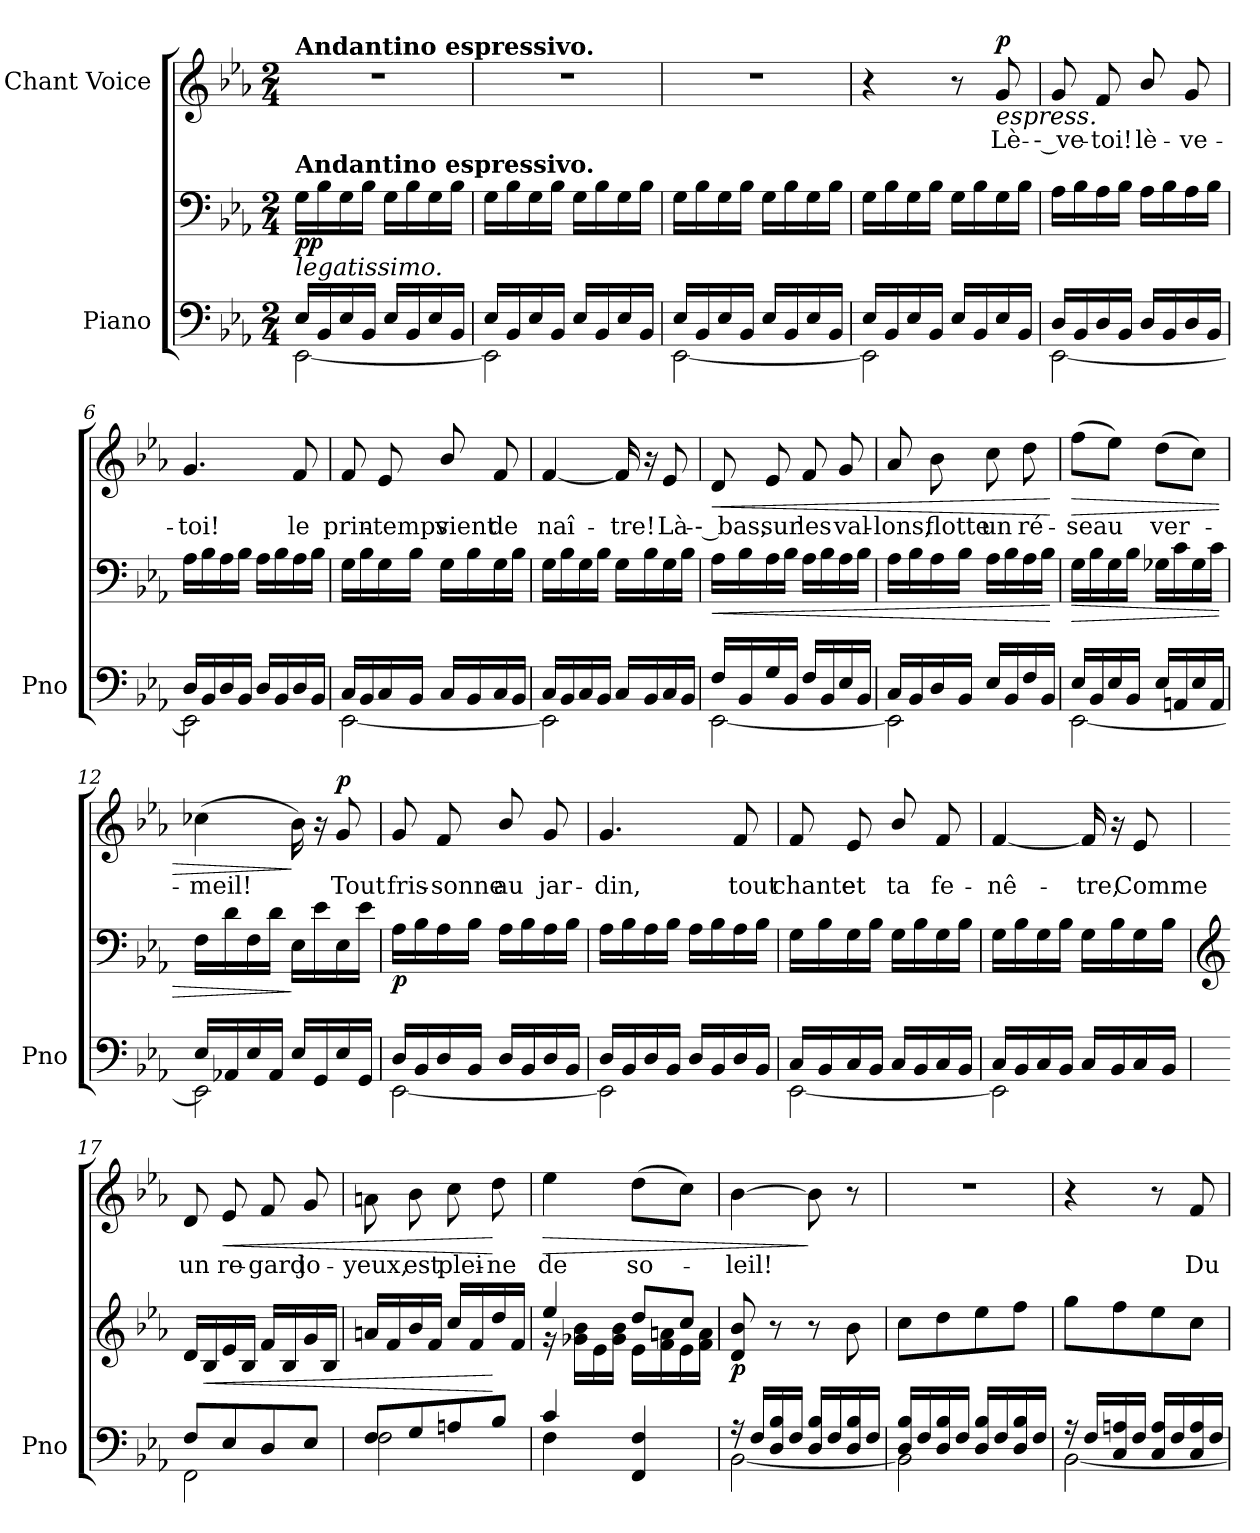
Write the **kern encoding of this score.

**kern	**kern	**dynam	**kern	**text	**dynam
*part2	*part2	*part2	*part1	*part1	*part1
*staff3	*staff2	*staff2/3	*staff1	*staff1	*staff1
*I"Piano	*	*	*I"Chant Voice	*	*
*I'Pno	*	*	*	*	*
*clefF4	*clefF4	*	*clefG2	*	*
*k[b-e-a-]	*k[b-e-a-]	*	*k[b-e-a-]	*	*
*M2/4	*M2/4	*	*M2/4	*	*
*MM92	*MM92	*	*MM92	*	*
=1	=1	=1	=1	=1	=1
*^	*	*	*	*	*
!	!	!	!	!LO:TX:a:B:t=Andantino espressivo.	!	!
!	!	!LO:TX:b:i:t=legatissimo.	!	!	!	!
!	!	!LO:TX:a:B:t=Andantino espressivo.	!	!	!	!
!	!	!	!LO:DY:b	!	!	!
16E-/LL	[2EE-\	16G\LL	pp	2r	.	.
16BB-/	.	16B-\	.	.	.	.
16E-/	.	16G\	.	.	.	.
16BB-/JJ	.	16B-\JJ	.	.	.	.
16E-/LL	.	16G\LL	.	.	.	.
16BB-/	.	16B-\	.	.	.	.
16E-/	.	16G\	.	.	.	.
16BB-/JJ	.	16B-\JJ	.	.	.	.
=2	=2	=2	=2	=2	=2	=2
16E-/LL	2EE-\]	16G\LL	.	2r	.	.
16BB-/	.	16B-\	.	.	.	.
16E-/	.	16G\	.	.	.	.
16BB-/JJ	.	16B-\JJ	.	.	.	.
16E-/LL	.	16G\LL	.	.	.	.
16BB-/	.	16B-\	.	.	.	.
16E-/	.	16G\	.	.	.	.
16BB-/JJ	.	16B-\JJ	.	.	.	.
=3	=3	=3	=3	=3	=3	=3
16E-/LL	[2EE-\	16G\LL	.	2r	.	.
16BB-/	.	16B-\	.	.	.	.
16E-/	.	16G\	.	.	.	.
16BB-/JJ	.	16B-\JJ	.	.	.	.
16E-/LL	.	16G\LL	.	.	.	.
16BB-/	.	16B-\	.	.	.	.
16E-/	.	16G\	.	.	.	.
16BB-/JJ	.	16B-\JJ	.	.	.	.
!!LO:LB:g=z
=4	=4	=4	=4	=4	=4	=4
16E-/LL	2EE-\]	16G\LL	.	4r	.	.
16BB-/	.	16B-\	.	.	.	.
16E-/	.	16G\	.	.	.	.
16BB-/JJ	.	16B-\JJ	.	.	.	.
16E-/LL	.	16G\LL	.	8r	.	.
16BB-/	.	16B-\	.	.	.	.
!	!	!	!	!LO:TX:b:i:t=espress.	!	!
!	!	!	!	!	!LO:LY:b	!LO:DY:a
16E-/	.	16G\	.	8g/	Lè-	p
16BB-/JJ	.	16B-\JJ	.	.	.	.
!!LO:LB:g=z
=5	=5	=5	=5	=5	=5	=5
!	!	!	!	!	!LO:LY:b	!
16D/LL	[2EE-\	16A-\LL	.	8g/	-- ve-	.
16BB-/	.	16B-\	.	.	.	.
!	!	!	!	!	!LO:LY:b	!
16D/	.	16A-\	.	8f/	-toi!	.
16BB-/JJ	.	16B-\JJ	.	.	.	.
!	!	!	!	!	!LO:LY:b	!
16D/LL	.	16A-\LL	.	8b-/	lè-	.
16BB-/	.	16B-\	.	.	.	.
!	!	!	!	!	!LO:LY:b	!
16D/	.	16A-\	.	8g/	-ve-	.
16BB-/JJ	.	16B-\JJ	.	.	.	.
=6	=6	=6	=6	=6	=6	=6
!	!	!	!	!	!LO:LY:b	!
16D/LL	2EE-\]	16A-\LL	.	4.g/	-toi!	.
16BB-/	.	16B-\	.	.	.	.
16D/	.	16A-\	.	.	.	.
16BB-/JJ	.	16B-\JJ	.	.	.	.
16D/LL	.	16A-\LL	.	.	.	.
16BB-/	.	16B-\	.	.	.	.
!	!	!	!	!	!LO:LY:b	!
16D/	.	16A-\	.	8f/	le	.
16BB-/JJ	.	16B-\JJ	.	.	.	.
=7	=7	=7	=7	=7	=7	=7
!	!	!	!	!	!LO:LY:b	!
16C/LL	[2EE-\	16G\LL	.	8f/	prin-	.
16BB-/	.	16B-\	.	.	.	.
!	!	!	!	!	!LO:LY:b	!
16C/	.	16G\	.	8e-/	-temps	.
16BB-/JJ	.	16B-\JJ	.	.	.	.
!	!	!	!	!	!LO:LY:b	!
16C/LL	.	16G\LL	.	8b-/	vient	.
16BB-/	.	16B-\	.	.	.	.
!	!	!	!	!	!LO:LY:b	!
16C/	.	16G\	.	8f/	de	.
16BB-/JJ	.	16B-\JJ	.	.	.	.
=8	=8	=8	=8	=8	=8	=8
!	!	!	!	!	!LO:LY:b	!
16C/LL	2EE-\]	16G\LL	.	[4f/	naî-	.
16BB-/	.	16B-\	.	.	.	.
16C/	.	16G\	.	.	.	.
16BB-/JJ	.	16B-\JJ	.	.	.	.
!	!	!	!	!	!LO:LY:b	!
16C/LL	.	16G\LL	.	16f/]	-tre!	.
16BB-/	.	16B-\	.	16r	.	.
!	!	!	!	!	!LO:LY:b	!
16C/	.	16G\	.	8e-/	Là-	.
16BB-/JJ	.	16B-\JJ	.	.	.	.
!!LO:LB:g=z
=9	=9	=9	=9	=9	=9	=9
!	!	!	!LO:HP:b	!	!LO:LY:b	!LO:HP:b
16F/LL	[2EE-\	16A-\LL	<	8d/	-- bas,	<
16BB-/	.	16B-\	.	.	.	.
!	!	!	!	!	!LO:LY:b	!
16G/	.	16A-\	.	8e-/	sur	.
16BB-/JJ	.	16B-\JJ	.	.	.	.
!	!	!	!	!	!LO:LY:b	!
16F/LL	.	16A-\LL	.	8f/	les	.
16BB-/	.	16B-\	.	.	.	.
!	!	!	!	!	!LO:LY:b	!
16E-/	.	16A-\	.	8g/	val-	.
16BB-/JJ	.	16B-\JJ	.	.	.	.
=10	=10	=10	=10	=10	=10	=10
!	!	!	!	!	!LO:LY:b	!
16C/LL	2EE-\]	16A-\LL	.	8a-/	-lons,	.
16BB-/	.	16B-\	.	.	.	.
!	!	!	!	!	!LO:LY:b	!
16D/	.	16A-\	.	8b-\	flotte	.
16BB-/JJ	.	16B-\JJ	.	.	.	.
!	!	!	!	!	!LO:LY:b	!
16E-/LL	.	16A-\LL	.	8cc\	un	.
16BB-/	.	16B-\	.	.	.	.
!	!	!	!	!	!LO:LY:b	!
16F/	.	16A-\	.	8dd\	ré-	.
16BB-/JJ	.	16B-\JJ	.	.	.	.
*v	*v	*	*	*	*	*
.	.	[	.	.	[
=11	=11	=11	=11	=11	=11
*^	*	*	*	*	*
!	!	!	!LO:HP:b	!	!LO:LY:b	!LO:HP:b
16E-/LL	[2EE-\	16G\LL	>	(8ff\L	-seau	>
16BB-/	.	16B-\	.	.	.	.
16E-/	.	16G\	.	8ee-\J)	.	.
16BB-/JJ	.	16B-\JJ	.	.	.	.
!	!	!	!	!	!LO:LY:b	!
16E-/LL	.	16G-X\LL	.	(8dd\L	ver-	.
16AAn/	.	16c\	.	.	.	.
16E-/	.	16G-\	.	8cc\J)	.	.
16AA/JJ	.	16c\JJ	.	.	.	.
=12	=12	=12	=12	=12	=12	=12
!	!	!	!	!	!LO:LY:b	!
16E-/LL	2EE-\]	16F\LL	.	(4cc-X\	-meil!	.
16AA-X/	.	16d\	.	.	.	.
16E-/	.	16F\	.	.	.	.
16AA-/JJ	.	16d\JJ	.	.	.	.
16E-/LL	.	16E-\LL	]	16b-\)	.	]
16GG/	.	16e-\	.	16r	.	.
!	!	!	!	!	!LO:LY:b	!LO:DY:a
16E-/	.	16E-\	.	8g/	Tout	p
16GG/JJ	.	16e-\JJ	.	.	.	.
!!LO:PB:g=z
=13	=13	=13	=13	=13	=13	=13
!	!	!	!LO:DY:b	!	!LO:LY:b	!
16D/LL	[2EE-\	16A-\LL	p	8g/	fris-	.
16BB-/	.	16B-\	.	.	.	.
!	!	!	!	!	!LO:LY:b	!
16D/	.	16A-\	.	8f/	-sonne	.
16BB-/JJ	.	16B-\JJ	.	.	.	.
!	!	!	!	!	!LO:LY:b	!
16D/LL	.	16A-\LL	.	8b-/	au	.
16BB-/	.	16B-\	.	.	.	.
!	!	!	!	!	!LO:LY:b	!
16D/	.	16A-\	.	8g/	jar-	.
16BB-/JJ	.	16B-\JJ	.	.	.	.
=14	=14	=14	=14	=14	=14	=14
!	!	!	!	!	!LO:LY:b	!
16D/LL	2EE-\]	16A-\LL	.	4.g/	-din,	.
16BB-/	.	16B-\	.	.	.	.
16D/	.	16A-\	.	.	.	.
16BB-/JJ	.	16B-\JJ	.	.	.	.
16D/LL	.	16A-\LL	.	.	.	.
16BB-/	.	16B-\	.	.	.	.
!	!	!	!	!	!LO:LY:b	!
16D/	.	16A-\	.	8f/	tout	.
16BB-/JJ	.	16B-\JJ	.	.	.	.
=15	=15	=15	=15	=15	=15	=15
!	!	!	!	!	!LO:LY:b	!
16C/LL	[2EE-\	16G\LL	.	8f/	chante	.
16BB-/	.	16B-\	.	.	.	.
!	!	!	!	!	!LO:LY:b	!
16C/	.	16G\	.	8e-/	et	.
16BB-/JJ	.	16B-\JJ	.	.	.	.
!	!	!	!	!	!LO:LY:b	!
16C/LL	.	16G\LL	.	8b-/	ta	.
16BB-/	.	16B-\	.	.	.	.
!	!	!	!	!	!LO:LY:b	!
16C/	.	16G\	.	8f/	fe-	.
16BB-/JJ	.	16B-\JJ	.	.	.	.
=16	=16	=16	=16	=16	=16	=16
!	!	!	!	!	!LO:LY:b	!
16C/LL	2EE-\]	16G\LL	.	[4f/	-nê-	.
16BB-/	.	16B-\	.	.	.	.
16C/	.	16G\	.	.	.	.
16BB-/JJ	.	16B-\JJ	.	.	.	.
!	!	!	!	!	!LO:LY:b	!
16C/LL	.	16G\LL	.	16f/]	-tre,	.
16BB-/	.	16B-\	.	16r	.	.
!	!	!	!	!	!LO:LY:b	!
16C/	.	16G\	.	8e-/	Comme	.
16BB-/JJ	.	16B-\JJ	.	.	.	.
!!LO:PB:g=z
=17	=17	=17	=17	=17	=17	=17
*	*	*clefG2	*	*	*	*
!	!	!	!	!	!LO:LY:b	!
8F/L	2FF\	16d/LL	.	8d/	un	.
!	!	!	!LO:HP:b	!	!	!
.	.	16B-/	<	.	.	.
!	!	!	!	!	!LO:LY:b	!LO:HP:b
8E-/	.	16e-/	.	8e-/	re-	<
.	.	16B-/JJ	.	.	.	.
!	!	!	!	!	!LO:LY:b	!
8D/	.	16f/LL	.	8f/	-gard	.
.	.	16B-/	.	.	.	.
!	!	!	!	!	!LO:LY:b	!
8E-/J	.	16g/	.	8g/	jo-	.
.	.	16B-/JJ	.	.	.	.
=18	=18	=18	=18	=18	=18	=18
!	!	!	!	!	!LO:LY:b	!
8F/L	2F\	16an/LL	.	8an\	-yeux,	.
.	.	16f/	.	.	.	.
!	!	!	!	!	!LO:LY:b	!
8G/	.	16b-/	.	8b-\	est	.
.	.	16f/JJ	.	.	.	.
!	!	!	!	!	!LO:LY:b	!
8An/	.	16cc/LL	.	8cc\	plei-	.
.	.	16f/	.	.	.	.
!	!	!	!	!	!LO:LY:b	!
8B-/J	.	16dd/	[	8dd\	-ne	[
.	.	16f/JJ	.	.	.	.
=19	=19	=19	=19	=19	=19	=19
*	*	*^	*	*	*	*
!	!	!	!	!	!	!LO:LY:b	!LO:HP:b
4c/	4F\	4ee-/	16r	.	4ee-\	de	>
.	.	.	16g-X\ 16b-\LL	.	.	.	.
.	.	.	16e-\	.	.	.	.
.	.	.	16g-\ 16b-\JJ	.	.	.	.
!	!	!	!	!	!	!LO:LY:b	!
4FF/ 4F/	4ryy	8dd/L	16e-\LL	.	(8dd\L	so-	.
.	.	.	16f\ 16an\	.	.	.	.
.	.	8cc/J	16e-\	.	8cc\J)	.	.
.	.	.	16f\ 16a\JJ	.	.	.	.
=20	=20	=20	=20	=20	=20	=20	=20
!	!	!	!	!LO:DY:b	!	!LO:LY:b	!
*	*	*v	*v	*	*	*	*
16r	[2BB-\	8d/ 8b-/	p	[4b-\	-leil!	.
16F/LL	.	.	.	.	.	.
16D/ 16B-/	.	8r	.	.	.	.
16F/JJ	.	.	.	.	.	.
16D/ 16B-/LL	.	8r	.	8b-\]	.	]
16F/	.	.	.	.	.	.
16D/ 16B-/	.	8b-\	.	8r	.	.
16F/JJ	.	.	.	.	.	.
!!LO:LB:g=z
=21	=21	=21	=21	=21	=21	=21
16D/ 16B-/LL	2BB-\]	8cc\L	.	2r	.	.
16F/	.	.	.	.	.	.
16D/ 16B-/	.	8dd\	.	.	.	.
16F/JJ	.	.	.	.	.	.
16D/ 16B-/LL	.	8ee-\	.	.	.	.
16F/	.	.	.	.	.	.
16D/ 16B-/	.	8ff\J	.	.	.	.
16F/JJ	.	.	.	.	.	.
=22	=22	=22	=22	=22	=22	=22
16r	[2BB-\	8gg\L	.	4r	.	.
16F/LL	.	.	.	.	.	.
16C/ 16An/	.	8ff\	.	.	.	.
16F/JJ	.	.	.	.	.	.
16C/ 16A/LL	.	8ee-\	.	8r	.	.
16F/	.	.	.	.	.	.
!	!	!	!	!	!LO:LY:b	!
16C/ 16A/	.	8cc\J	.	8f/	Du	.
16F/JJ	.	.	.	.	.	.
*v	*v	*	*	*	*	*
=	=	=	=	=	=
*-	*-	*-	*-	*-	*-
